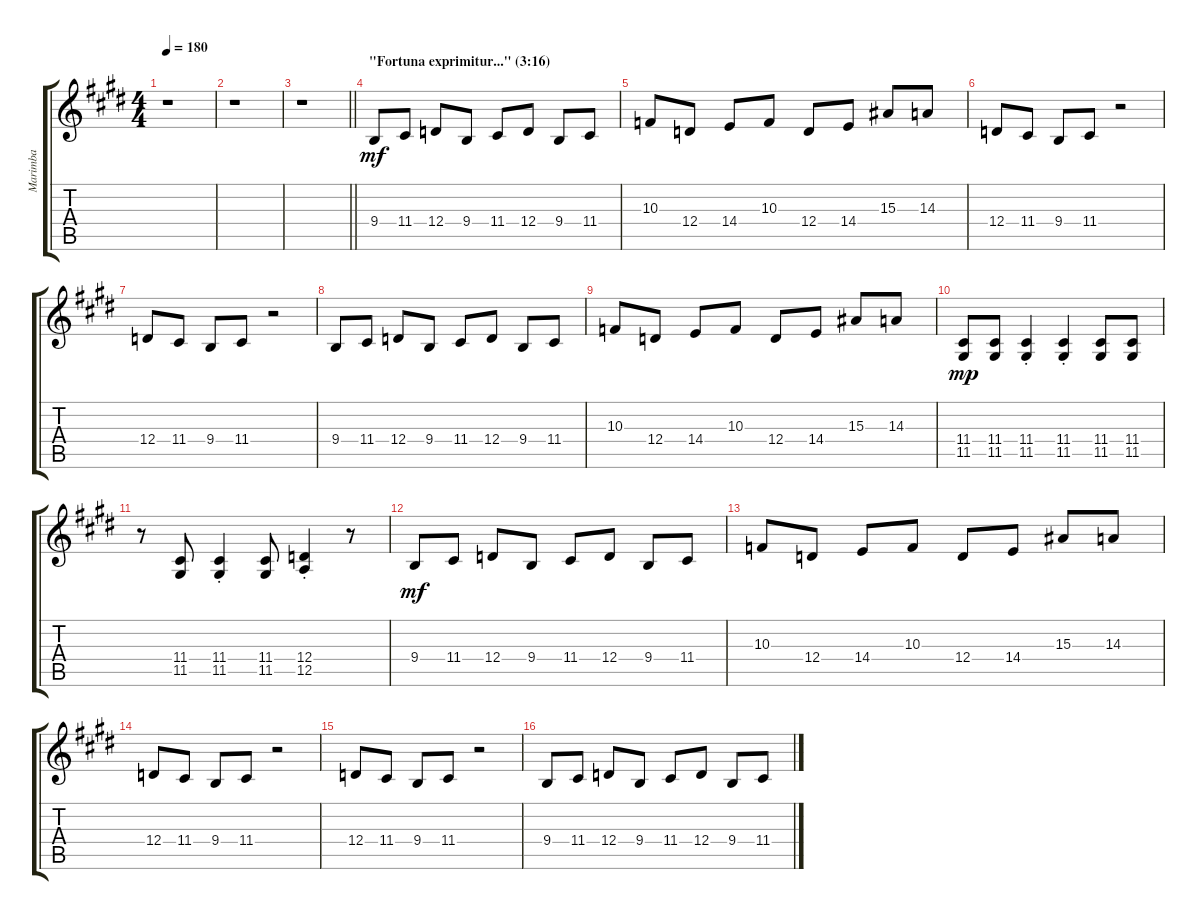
\track ("Marimba" "Marimba") {instrument marimba}
\staff {score tabs}
\tuning (E4 B3 G3 D3 A2 E2) {hide}
\ts (4 4)
\tempo 180
\clef g2
\ks c#minor
r.1{dy mp} |
r.1 |
\barLineRight lightlight
r.1 |
\section ("" "\"Fortuna exprimitur...\" (3:16)")
9.4.8{dy mf} 11.4.8 12.4.8 9.4.8 11.4.8 12.4.8 9.4.8 11.4.8 |
10.3.8 12.4.8 14.4.8 10.3.8 12.4.8 14.4.8 15.3.8 14.3.8 |
12.4.8 11.4.8 9.4.8 11.4.8 r.2 |
12.4.8 11.4.8 9.4.8 11.4.8 r.2 |
9.4.8 11.4.8 12.4.8 9.4.8 11.4.8 12.4.8 9.4.8 11.4.8 |
10.3.8 12.4.8 14.4.8 10.3.8 12.4.8 14.4.8 15.3.8 14.3.8 |
(11.4 11.5).8{dy mp} (11.4 11.5).8 (11.4{st} 11.5{st}).4 (11.4{st} 11.5{st}).4 (11.4 11.5).8 (11.4 11.5).8 |
r.8 (11.4 11.5).8 (11.4{st} 11.5{st}).4 (11.4 11.5).8 (12.4{st} 12.5{st}).4 r.8 |
9.4.8{dy mf} 11.4.8 12.4.8 9.4.8 11.4.8 12.4.8 9.4.8 11.4.8 |
10.3.8 12.4.8 14.4.8 10.3.8 12.4.8 14.4.8 15.3.8 14.3.8 |
12.4.8 11.4.8 9.4.8 11.4.8 r.2 |
12.4.8 11.4.8 9.4.8 11.4.8 r.2 |
9.4.8 11.4.8 12.4.8 9.4.8 11.4.8 12.4.8 9.4.8 11.4.8
